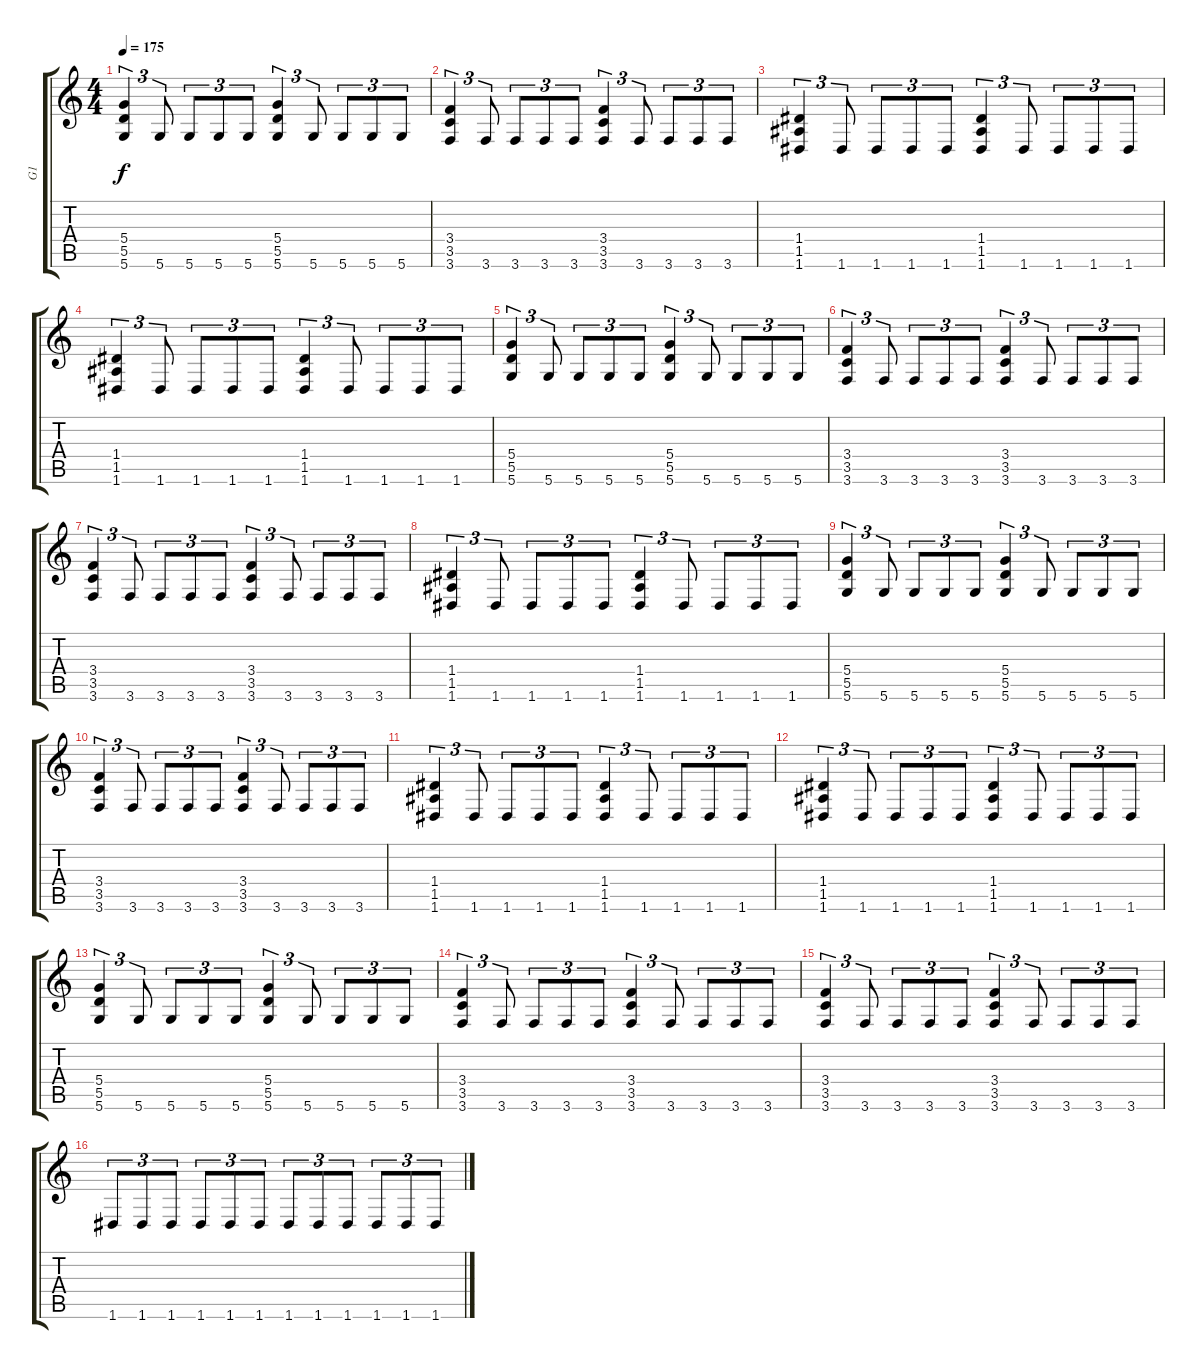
\track ("G1" "G1") {instrument distortionguitar}
\staff {score tabs}
\tuning (E4 B3 G3 D3 A2 D2) {hide}
\ts (4 4)
\tempo 175
\clef g2
\ks c
(5.4 5.5 5.6).4{tu (3 2) dy f} 5.6.8{tu (3 2)} 5.6.8{tu (3 2)} 5.6.8{tu (3 2)} 5.6.8{tu (3 2)} (5.4 5.5 5.6).4{tu (3 2)} 5.6.8{tu (3 2)} 5.6.8{tu (3 2)} 5.6.8{tu (3 2)} 5.6.8{tu (3 2)} |
(3.4 3.5 3.6).4{tu (3 2)} 3.6.8{tu (3 2)} 3.6.8{tu (3 2)} 3.6.8{tu (3 2)} 3.6.8{tu (3 2)} (3.4 3.5 3.6).4{tu (3 2)} 3.6.8{tu (3 2)} 3.6.8{tu (3 2)} 3.6.8{tu (3 2)} 3.6.8{tu (3 2)} |
(1.4 1.5 1.6).4{tu (3 2)} 1.6.8{tu (3 2)} 1.6.8{tu (3 2)} 1.6.8{tu (3 2)} 1.6.8{tu (3 2)} (1.4 1.5 1.6).4{tu (3 2)} 1.6.8{tu (3 2)} 1.6.8{tu (3 2)} 1.6.8{tu (3 2)} 1.6.8{tu (3 2)} |
(1.4 1.5 1.6).4{tu (3 2)} 1.6.8{tu (3 2)} 1.6.8{tu (3 2)} 1.6.8{tu (3 2)} 1.6.8{tu (3 2)} (1.4 1.5 1.6).4{tu (3 2)} 1.6.8{tu (3 2)} 1.6.8{tu (3 2)} 1.6.8{tu (3 2)} 1.6.8{tu (3 2)} |
(5.4 5.5 5.6).4{tu (3 2)} 5.6.8{tu (3 2)} 5.6.8{tu (3 2)} 5.6.8{tu (3 2)} 5.6.8{tu (3 2)} (5.4 5.5 5.6).4{tu (3 2)} 5.6.8{tu (3 2)} 5.6.8{tu (3 2)} 5.6.8{tu (3 2)} 5.6.8{tu (3 2)} |
(3.4 3.5 3.6).4{tu (3 2)} 3.6.8{tu (3 2)} 3.6.8{tu (3 2)} 3.6.8{tu (3 2)} 3.6.8{tu (3 2)} (3.4 3.5 3.6).4{tu (3 2)} 3.6.8{tu (3 2)} 3.6.8{tu (3 2)} 3.6.8{tu (3 2)} 3.6.8{tu (3 2)} |
(3.4 3.5 3.6).4{tu (3 2)} 3.6.8{tu (3 2)} 3.6.8{tu (3 2)} 3.6.8{tu (3 2)} 3.6.8{tu (3 2)} (3.4 3.5 3.6).4{tu (3 2)} 3.6.8{tu (3 2)} 3.6.8{tu (3 2)} 3.6.8{tu (3 2)} 3.6.8{tu (3 2)} |
(1.4 1.5 1.6).4{tu (3 2)} 1.6.8{tu (3 2)} 1.6.8{tu (3 2)} 1.6.8{tu (3 2)} 1.6.8{tu (3 2)} (1.4 1.5 1.6).4{tu (3 2)} 1.6.8{tu (3 2)} 1.6.8{tu (3 2)} 1.6.8{tu (3 2)} 1.6.8{tu (3 2)} |
(5.4 5.5 5.6).4{tu (3 2)} 5.6.8{tu (3 2)} 5.6.8{tu (3 2)} 5.6.8{tu (3 2)} 5.6.8{tu (3 2)} (5.4 5.5 5.6).4{tu (3 2)} 5.6.8{tu (3 2)} 5.6.8{tu (3 2)} 5.6.8{tu (3 2)} 5.6.8{tu (3 2)} |
(3.4 3.5 3.6).4{tu (3 2)} 3.6.8{tu (3 2)} 3.6.8{tu (3 2)} 3.6.8{tu (3 2)} 3.6.8{tu (3 2)} (3.4 3.5 3.6).4{tu (3 2)} 3.6.8{tu (3 2)} 3.6.8{tu (3 2)} 3.6.8{tu (3 2)} 3.6.8{tu (3 2)} |
(1.4 1.5 1.6).4{tu (3 2)} 1.6.8{tu (3 2)} 1.6.8{tu (3 2)} 1.6.8{tu (3 2)} 1.6.8{tu (3 2)} (1.4 1.5 1.6).4{tu (3 2)} 1.6.8{tu (3 2)} 1.6.8{tu (3 2)} 1.6.8{tu (3 2)} 1.6.8{tu (3 2)} |
(1.4 1.5 1.6).4{tu (3 2)} 1.6.8{tu (3 2)} 1.6.8{tu (3 2)} 1.6.8{tu (3 2)} 1.6.8{tu (3 2)} (1.4 1.5 1.6).4{tu (3 2)} 1.6.8{tu (3 2)} 1.6.8{tu (3 2)} 1.6.8{tu (3 2)} 1.6.8{tu (3 2)} |
(5.4 5.5 5.6).4{tu (3 2)} 5.6.8{tu (3 2)} 5.6.8{tu (3 2)} 5.6.8{tu (3 2)} 5.6.8{tu (3 2)} (5.4 5.5 5.6).4{tu (3 2)} 5.6.8{tu (3 2)} 5.6.8{tu (3 2)} 5.6.8{tu (3 2)} 5.6.8{tu (3 2)} |
(3.4 3.5 3.6).4{tu (3 2)} 3.6.8{tu (3 2)} 3.6.8{tu (3 2)} 3.6.8{tu (3 2)} 3.6.8{tu (3 2)} (3.4 3.5 3.6).4{tu (3 2)} 3.6.8{tu (3 2)} 3.6.8{tu (3 2)} 3.6.8{tu (3 2)} 3.6.8{tu (3 2)} |
(3.4 3.5 3.6).4{tu (3 2)} 3.6.8{tu (3 2)} 3.6.8{tu (3 2)} 3.6.8{tu (3 2)} 3.6.8{tu (3 2)} (3.4 3.5 3.6).4{tu (3 2)} 3.6.8{tu (3 2)} 3.6.8{tu (3 2)} 3.6.8{tu (3 2)} 3.6.8{tu (3 2)} |
1.6.8{tu (3 2)} 1.6.8{tu (3 2)} 1.6.8{tu (3 2)} 1.6.8{tu (3 2)} 1.6.8{tu (3 2)} 1.6.8{tu (3 2)} 1.6.8{tu (3 2)} 1.6.8{tu (3 2)} 1.6.8{tu (3 2)} 1.6.8{tu (3 2)} 1.6.8{tu (3 2)} 1.6.8{tu (3 2)}
